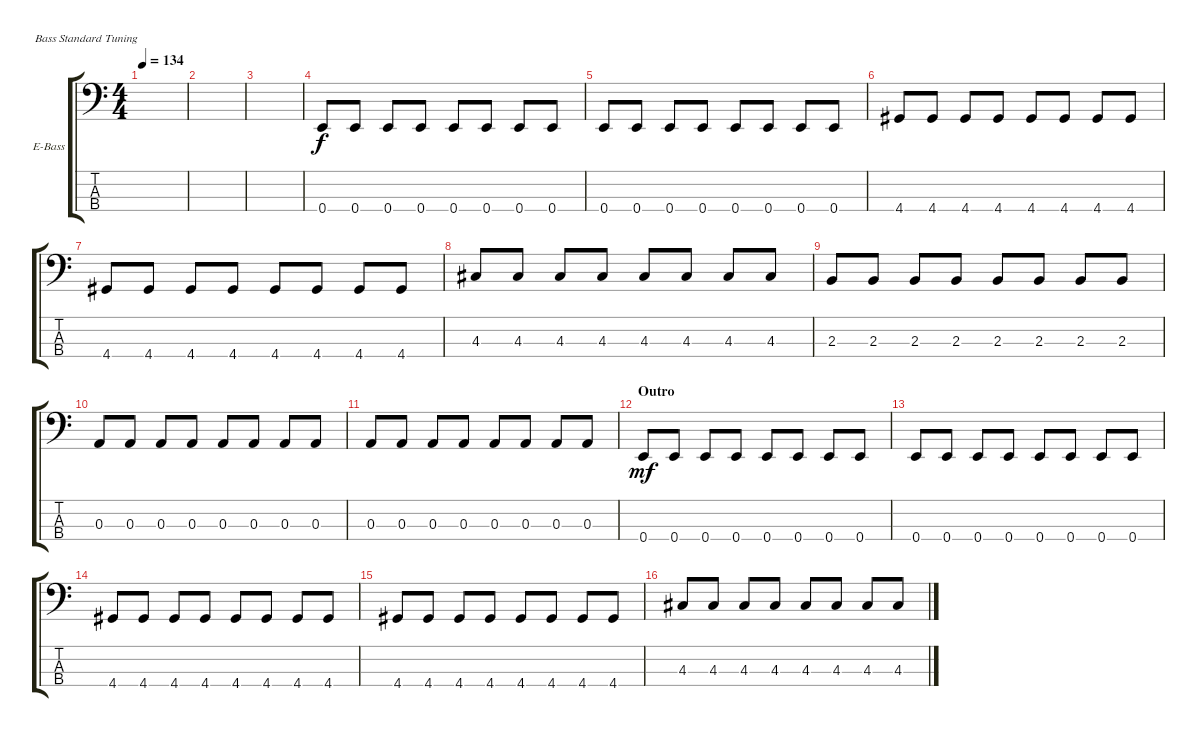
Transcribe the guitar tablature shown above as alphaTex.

\defaultSystemsLayout 4
\bracketExtendMode groupsimilarinstruments
\firstSystemTrackNameOrientation horizontal
\otherSystemsTrackNameOrientation horizontal
\track ("Electric Bass" "E-Bass") {instrument electricbassfinger}
\staff {score tabs}
\tuning (G2 D2 A1 E1)
\ts (4 4)
\tempo 134
\clef f4
\scale
0.333333
\ks c
|
\scale
0.333333 |
\scale
0.333333 |
\scale
0.333333 0.4.8{dy f} 0.4.8 0.4.8 0.4.8 0.4.8 0.4.8 0.4.8 0.4.8 |
\scale
0.333333 0.4.8 0.4.8 0.4.8 0.4.8 0.4.8 0.4.8 0.4.8 0.4.8 |
\scale
0.333333 4.4.8 4.4.8 4.4.8 4.4.8 4.4.8 4.4.8 4.4.8 4.4.8 |
\scale
0.333333 4.4.8 4.4.8 4.4.8 4.4.8 4.4.8 4.4.8 4.4.8 4.4.8 |
\scale
0.333333 4.3.8 4.3.8 4.3.8 4.3.8 4.3.8 4.3.8 4.3.8 4.3.8 |
\scale
0.333333 2.3.8 2.3.8 2.3.8 2.3.8 2.3.8 2.3.8 2.3.8 2.3.8 |
\scale
0.333333 0.3.8 0.3.8 0.3.8 0.3.8 0.3.8 0.3.8 0.3.8 0.3.8 |
\scale
0.333333 0.3.8 0.3.8 0.3.8 0.3.8 0.3.8 0.3.8 0.3.8 0.3.8 |
\section ("" "Outro")
\scale
0.333333 0.4.8{dy mf} 0.4.8 0.4.8 0.4.8 0.4.8 0.4.8 0.4.8 0.4.8 |
\scale
0.333333 0.4.8 0.4.8 0.4.8 0.4.8 0.4.8 0.4.8 0.4.8 0.4.8 |
\scale
0.333333 4.4.8 4.4.8 4.4.8 4.4.8 4.4.8 4.4.8 4.4.8 4.4.8 |
\scale
0.333333 4.4.8 4.4.8 4.4.8 4.4.8 4.4.8 4.4.8 4.4.8 4.4.8 |
\scale
0.333333 4.3.8 4.3.8 4.3.8 4.3.8 4.3.8 4.3.8 4.3.8 4.3.8
